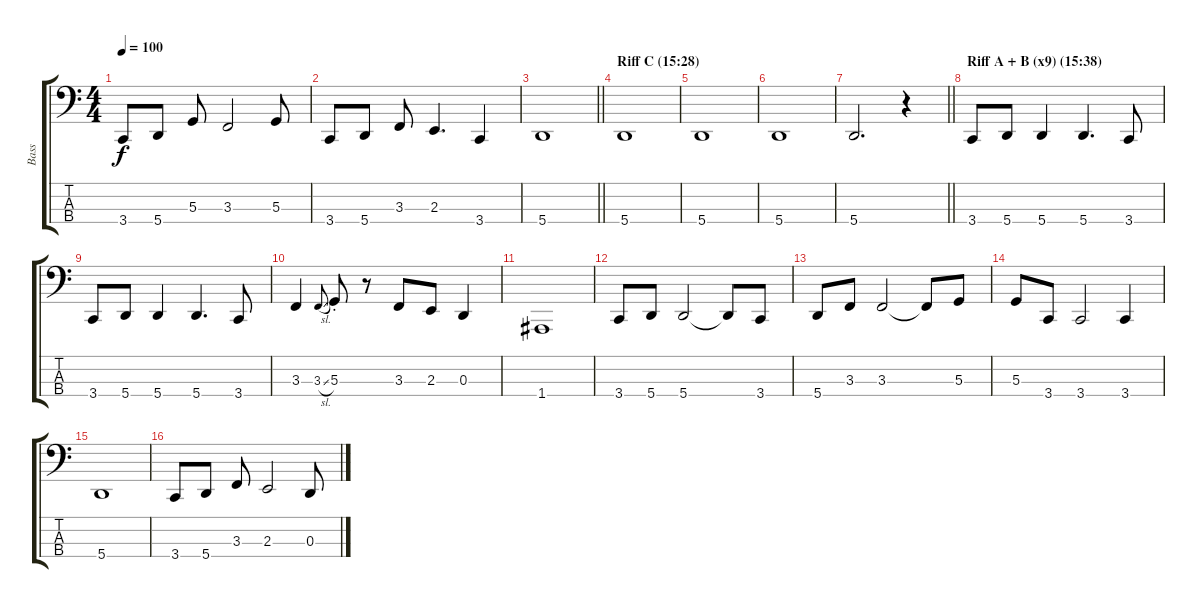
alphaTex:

\track ("Bass" "Bass") {instrument electricbasspick}
\staff {score tabs}
\tuning (C2 G1 D1 A0) {hide}
\ts (4 4)
\tempo 100
\clef f4
\ks c
3.4.8{dy f} 5.4.8 5.3.8 3.3.2 5.3.8 |
3.4.8 5.4.8 3.3.8 2.3.4{d} 3.4.4 |
\barLineRight lightlight
5.4.1 |
\section ("" "Riff C (15:28)")
5.4.1 |
5.4.1 |
5.4.1 |
\barLineRight lightlight
5.4.2{d} r.4 |
\section ("" "Riff A + B (x9) (15:38)")
3.4.8 5.4.8 5.4.4 5.4.4{d} 3.4.8 |
3.4.8 5.4.8 5.4.4 5.4.4{d} 3.4.8 |
3.3.4 3.3{sl}.8{gr onbeat} 5.3{st}.8 r.8 3.3.8 2.3.8 0.3.4 |
1.4.1 |
3.4.8 5.4.8 5.4.2 5.4{t}.8 3.4.8 |
5.4.8 3.3.8 3.3.2 3.3{t}.8 5.3.8 |
5.3.8 3.4.8 3.4.2 3.4.4 |
5.4.1 |
3.4.8 5.4.8 3.3.8 2.3.2 0.3.8
